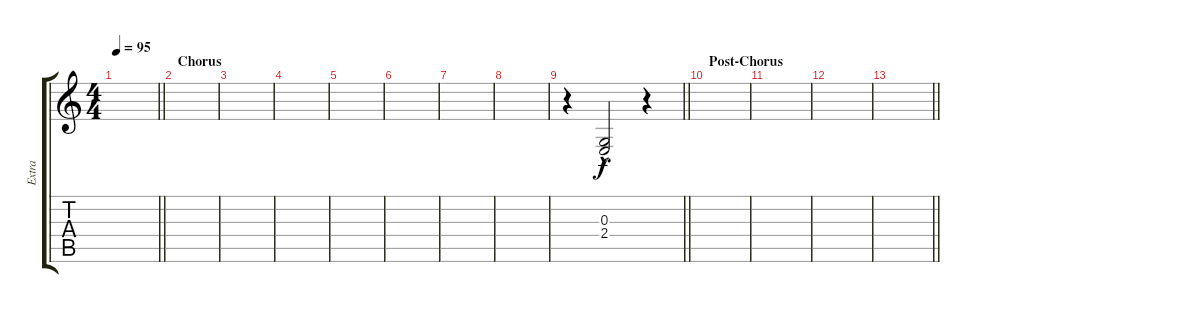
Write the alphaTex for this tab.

\track ("Extra" "Extra") {instrument pad3polysynth}
\staff {score tabs}
\tuning (E4 B3 G3 D3 A2 E2) {hide}
\ts (4 4)
\tempo 95
\clef g2
\barLineRight lightlight
\ks c
|
\section ("" "Chorus")
|
|
|
|
|
|
|
\barLineRight lightlight
r.4 (0.3 2.4{hac}).2{volume 5 instrument reversecymbal} r.4 |
\section ("" "Post-Chorus")
|
|
|
\barLineRight lightlight
